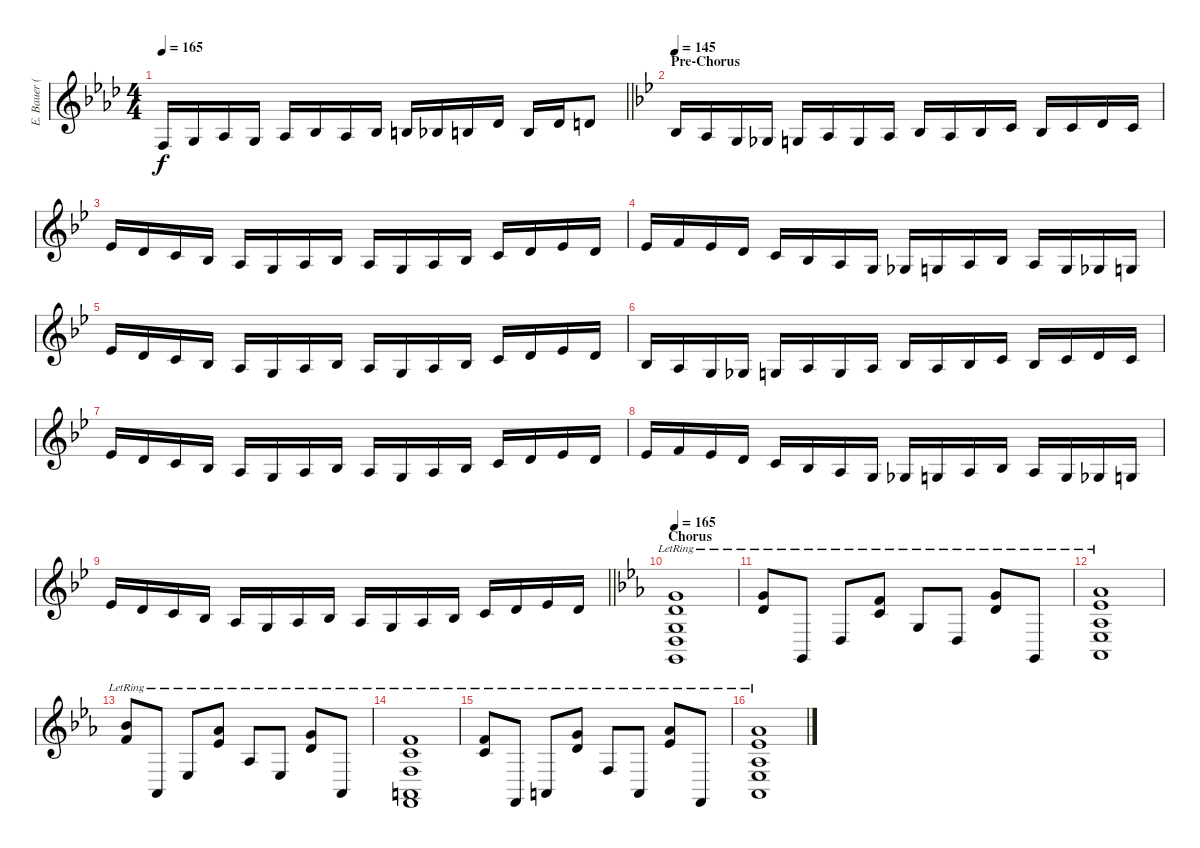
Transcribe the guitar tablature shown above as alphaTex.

\track ("E. Bauer (Keyboard)" "E. Bauer (") {instrument acousticgrandpiano}
\staff {score}
\tuning (E4 B3 G3 D3 A2 E2 B1) {hide}
\ts (4 4)
\tempo 165
\clef g2
\barLineRight lightlight
\ks fminor
3.4.16{dy f instrument acousticgrandpiano} 5.4.16 6.4.16 5.4.16 6.4.16 3.3.16 6.4.16 3.3.16 4.3.16 3.3.16 4.3.16 6.3.16 4.3.16 6.3.16 7.3.8 |
\section ("" "Pre-Chorus")
\tempo 145
\ks gminor
3.3.16 2.3.16 0.3.16 4.4.16 0.3.16 2.3.16 0.3.16 2.3.16 3.3.16 2.3.16 3.3.16 1.2.16 3.3.16 1.2.16 3.2.16 1.2.16 |
4.2.16 3.2.16 1.2.16 3.3.16 2.3.16 0.3.16 2.3.16 3.3.16 2.3.16 0.3.16 2.3.16 3.3.16 1.2.16 3.2.16 4.2.16 3.2.16 |
4.2.16 6.2.16 4.2.16 3.2.16 1.2.16 3.3.16 2.3.16 0.3.16 4.4.16 5.4.16 7.4.16 8.4.16 7.4.16 5.4.16 4.4.16 5.4.16 |
4.2.16 3.2.16 1.2.16 3.3.16 2.3.16 0.3.16 2.3.16 3.3.16 2.3.16 0.3.16 2.3.16 3.3.16 1.2.16 3.2.16 4.2.16 3.2.16 |
3.3.16 2.3.16 0.3.16 4.4.16 0.3.16 2.3.16 0.3.16 2.3.16 3.3.16 2.3.16 3.3.16 1.2.16 3.3.16 1.2.16 3.2.16 1.2.16 |
4.2.16 3.2.16 1.2.16 3.3.16 2.3.16 0.3.16 2.3.16 3.3.16 2.3.16 0.3.16 2.3.16 3.3.16 1.2.16 3.2.16 4.2.16 3.2.16 |
4.2.16 6.2.16 4.2.16 3.2.16 1.2.16 3.3.16 2.3.16 0.3.16 4.4.16 5.4.16 7.4.16 8.4.16 7.4.16 5.4.16 4.4.16 5.4.16 |
\barLineRight lightlight
4.2.16 3.2.16 1.2.16 3.3.16 2.3.16 0.3.16 2.3.16 3.3.16 2.3.16 0.3.16 2.3.16 3.3.16 1.2.16 3.2.16 4.2.16 3.2.16 |
\section ("" "Chorus")
\tempo 165
\ks cminor
(3.1{lr} 3.2{lr} 5.4{lr} 5.5{lr} 3.6{lr}).1 |
(3.1{lr} 3.2{lr}).8 3.6{lr}.8 5.5{lr}.8 (1.1{lr} 1.2{lr}).8 5.4{lr}.8 5.5{lr}.8 (3.1{lr} 3.2{lr}).8 3.6{lr}.8 |
(4.1{lr} 4.2{lr} 6.4{lr} 6.5{lr} 4.6{lr}).1 |
(6.1{lr} 6.2{lr}).8 4.6{lr}.8 6.5{lr}.8 (4.1{lr} 4.2{lr}).8 6.4{lr}.8 6.5{lr}.8 (3.1{lr} 3.2{lr}).8 4.6{lr}.8 |
(1.1{lr} 1.2{lr} 3.4{lr} 0.5{lr} 1.6{lr}).1 |
(1.1{lr} 1.2{lr}).8 1.6{lr}.8 0.5{lr}.8 (3.1{lr} 3.2{lr}).8 3.4{lr}.8 0.5{lr}.8 (4.1{lr} 4.2{lr}).8 1.6{lr}.8 |
(4.1{lr} 4.2{lr} 6.4{lr} 6.5{lr} 4.6{lr}).1
